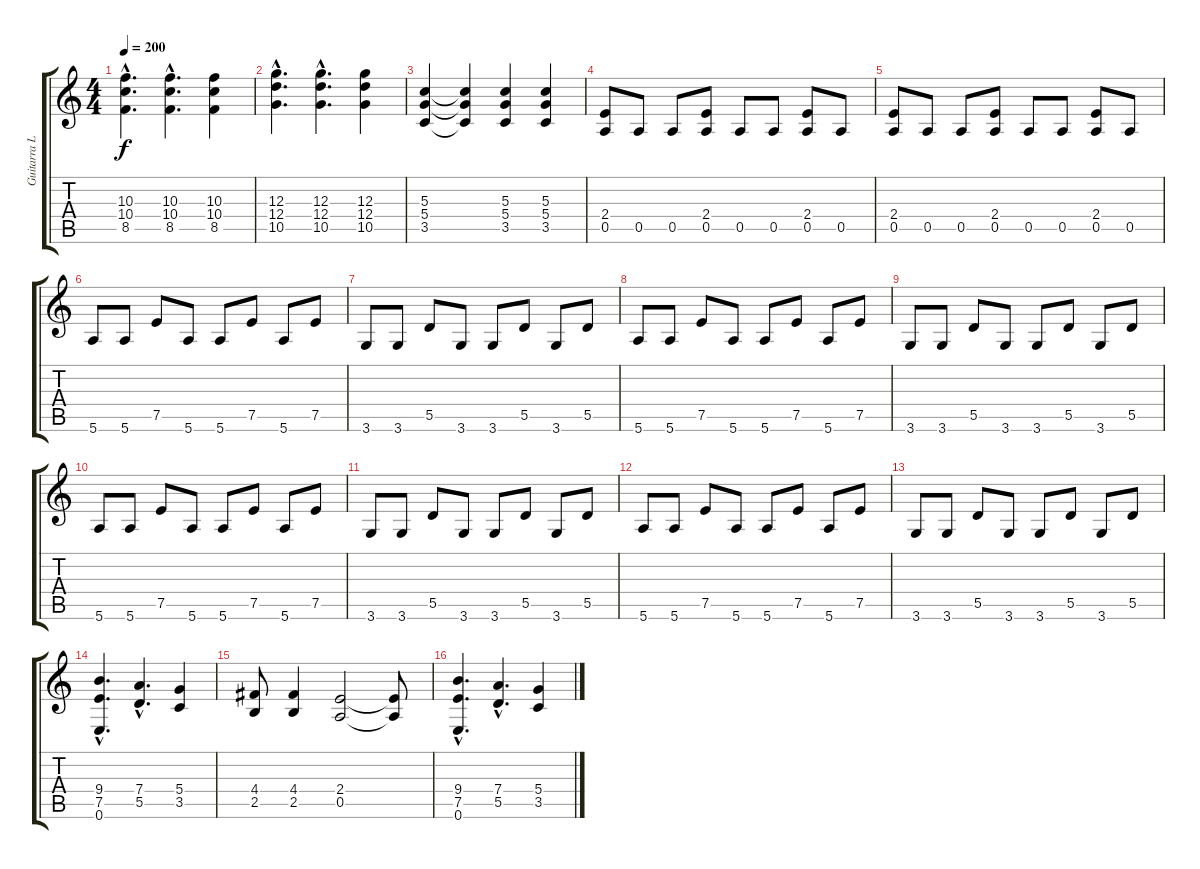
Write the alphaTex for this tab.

\track ("Guitarra Líder" "Guitarra L") {instrument distortionguitar}
\staff {score tabs}
\tuning (E4 B3 G3 D3 A2 E2) {hide}
\ts (4 4)
\tempo 200
\clef g2
\ks c
(10.3{hac} 10.4{hac} 8.5{hac}).4{d dy f} (10.3{hac} 10.4{hac} 8.5{hac}).4{d} (10.3 10.4 8.5).4 |
(12.3{hac} 12.4{hac} 10.5{hac}).4{d} (12.3{hac} 12.4{hac} 10.5{hac}).4{d} (12.3 12.4 10.5).4 |
(5.3 5.4 3.5).4 (5.3{t} 5.4{t} 3.5{t}).4 (5.3 5.4 3.5).4 (5.3 5.4 3.5).4 |
(2.4 0.5).8 0.5.8 0.5.8 (2.4 0.5).8 0.5.8 0.5.8 (2.4 0.5).8 0.5.8 |
(2.4 0.5).8 0.5.8 0.5.8 (2.4 0.5).8 0.5.8 0.5.8 (2.4 0.5).8 0.5.8 |
5.6.8 5.6.8 7.5.8 5.6.8 5.6.8 7.5.8 5.6.8 7.5.8 |
3.6.8 3.6.8 5.5.8 3.6.8 3.6.8 5.5.8 3.6.8 5.5.8 |
5.6.8 5.6.8 7.5.8 5.6.8 5.6.8 7.5.8 5.6.8 7.5.8 |
3.6.8 3.6.8 5.5.8 3.6.8 3.6.8 5.5.8 3.6.8 5.5.8 |
5.6.8 5.6.8 7.5.8 5.6.8 5.6.8 7.5.8 5.6.8 7.5.8 |
3.6.8 3.6.8 5.5.8 3.6.8 3.6.8 5.5.8 3.6.8 5.5.8 |
5.6.8 5.6.8 7.5.8 5.6.8 5.6.8 7.5.8 5.6.8 7.5.8 |
3.6.8 3.6.8 5.5.8 3.6.8 3.6.8 5.5.8 3.6.8 5.5.8 |
(9.4{hac} 7.5{hac} 0.6{hac}).4{d} (7.4{hac} 5.5{hac}).4{d} (5.4 3.5).4 |
(4.4 2.5).8 (4.4 2.5).4 (2.4 0.5).2 (2.4{t} 0.5{t}).8 |
(9.4{hac} 7.5{hac} 0.6{hac}).4{d} (7.4{hac} 5.5{hac}).4{d} (5.4 3.5).4
